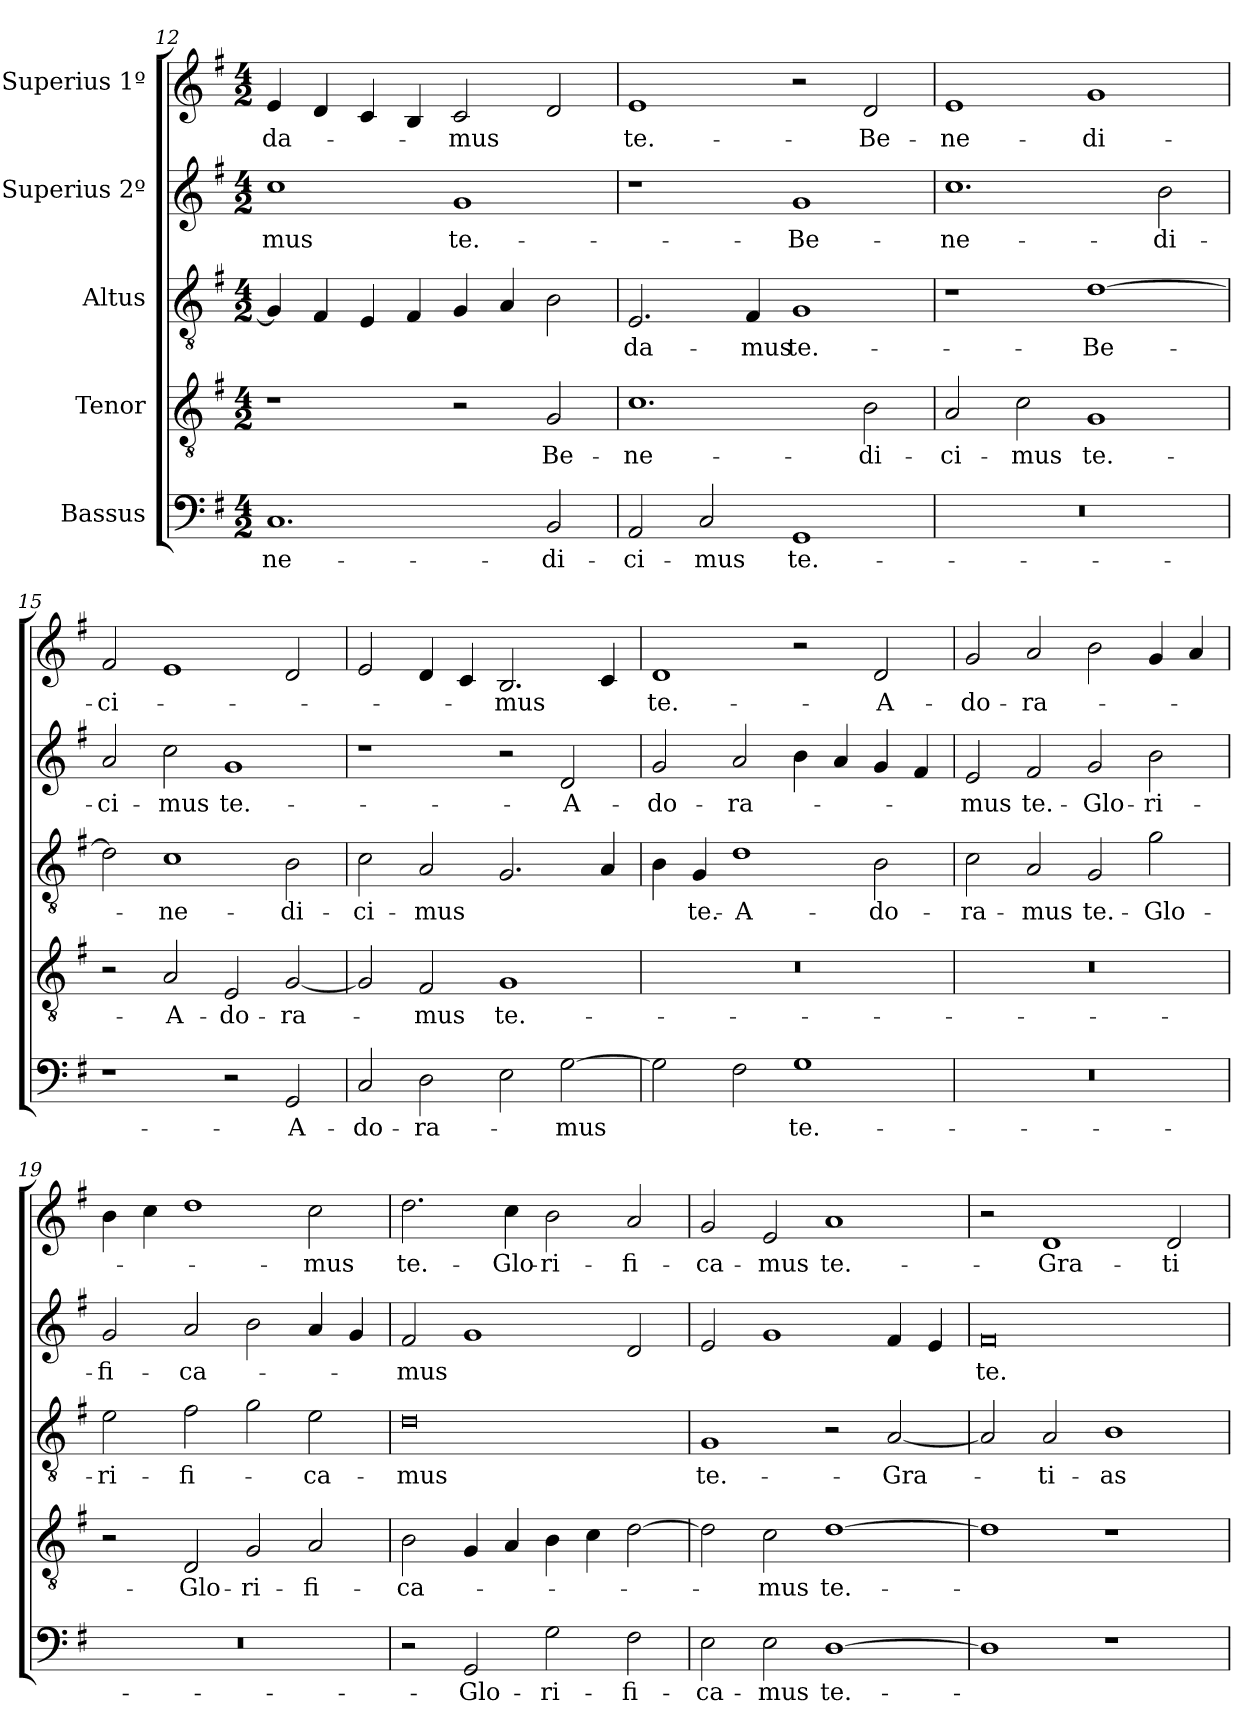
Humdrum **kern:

**kern	**text	**kern	**text	**kern	**text	**kern	**text	**kern	**text
*part5	*part5	*part4	*part4	*part3	*part3	*part2	*part2	*part1	*part1
*staff5	*staff5	*staff4	*staff4	*staff3	*staff3	*staff2	*staff2	*staff1	*staff1
*I"Bassus	*	*I"Tenor	*	*I"Altus	*	*I"Superius 2º	*	*I"Superius 1º	*
*clefF4	*	*clefGv2	*	*clefGv2	*	*clefG2	*	*clefG2	*
*k[f#]	*	*k[f#]	*	*k[f#]	*	*k[f#]	*	*k[f#]	*
*M4/2	*	*M4/2	*	*M4/2	*	*M4/2	*	*M4/2	*
=12	=12	=12	=12	=12	=12	=12	=12	=12	=12
1.C/	-ne-	1r	.	4G/]	.	1cc\	-mus	4e/	-da-
.	.	.	.	4F#/	.	.	.	4d/	.
.	.	.	.	4E/	.	.	.	4c/	.
.	.	.	.	4F#/	.	.	.	4B/	.
.	.	2r	.	4G/	.	1g/	te.-	2c/	-mus
.	.	.	.	4A/	.	.	.	.	.
2BB/	-di-	2G/	Be-	2B\	.	.	.	2d/	.
=13	=13	=13	=13	=13	=13	=13	=13	=13	=13
2AA/	-ci-	1.c\	-ne-	2.E/	-da-	1r	.	1e/	te.-
2C/	-mus	.	.	.	.	.	.	.	.
.	.	.	.	4F#/	-mus	.	.	.	.
1GG/	te.-	.	.	1G/	te.-	1g/	Be-	2r	.
.	.	2B\	-di-	.	.	.	.	2d/	Be-
=14	=14	=14	=14	=14	=14	=14	=14	=14	=14
0r	.	2A/	-ci-	1r	.	1.cc\	-ne-	1e/	-ne-
.	.	2c\	-mus	.	.	.	.	.	.
.	.	1G/	te.-	[1d\	Be-	.	.	1g/	-di-
.	.	.	.	.	.	2b\	-di-	.	.
=15	=15	=15	=15	=15	=15	=15	=15	=15	=15
1r	.	2r	.	2d\]	.	2a/	-ci-	2f#/	-ci-
.	.	2A/	A-	1c\	-ne-	2cc\	-mus	1e/	.
2r	.	2E/	-do-	.	.	1g/	te.-	.	.
2GG/	A-	[2G/	-ra-	2B\	-di-	.	.	2d/	.
=16	=16	=16	=16	=16	=16	=16	=16	=16	=16
2C/	-do-	2G/]	.	2c\	-ci-	1r	.	2e/	.
2D\	-ra-	2F#/	-mus	2A/	-mus	.	.	4d/	.
.	.	.	.	.	.	.	.	4c/	.
2E\	.	1G/	te.-	2.G/	.	2r	.	2.B/	-mus
[2G\	-mus	.	.	.	.	2d/	A-	.	.
.	.	.	.	4A/	.	.	.	4c/	.
=17	=17	=17	=17	=17	=17	=17	=17	=17	=17
2G\]	.	0r	.	4B\	.	2g/	-do-	1d/	te.-
.	.	.	.	4G/	te.-	.	.	.	.
2F#\	.	.	.	1d\	A-	2a/	-ra-	.	.
1G\	te.-	.	.	.	.	4b\	.	2r	.
.	.	.	.	.	.	4a/	.	.	.
.	.	.	.	2B\	-do-	4g/	.	2d/	A-
.	.	.	.	.	.	4f#/	.	.	.
=18	=18	=18	=18	=18	=18	=18	=18	=18	=18
0r	.	0r	.	2c\	-ra-	2e/	-mus	2g/	-do-
.	.	.	.	2A/	-mus	2f#/	te.-	2a/	-ra-
.	.	.	.	2G/	te.-	2g/	Glo-	2b\	.
.	.	.	.	2g\	Glo-	2b\	-ri-	4g/	.
.	.	.	.	.	.	.	.	4a/	.
=19	=19	=19	=19	=19	=19	=19	=19	=19	=19
0r	.	2r	.	2e\	-ri-	2g/	-fi-	4b\	.
.	.	.	.	.	.	.	.	4cc\	.
.	.	2D/	Glo-	2f#\	-fi-	2a/	-ca-	1dd\	.
.	.	2G/	-ri-	2g\	.	2b\	.	.	.
.	.	2A/	-fi-	2e\	-ca-	4a/	.	2cc\	-mus
.	.	.	.	.	.	4g/	.	.	.
=20	=20	=20	=20	=20	=20	=20	=20	=20	=20
2r	.	2B\	-ca-	0d\	-mus	2f#/	-mus	2.dd\	te.-
2GG/	Glo-	4G/	.	.	.	1g/	.	.	.
.	.	4A/	.	.	.	.	.	4cc\	Glo-
2G\	-ri-	4B\	.	.	.	.	.	2b\	-ri-
.	.	4c\	.	.	.	.	.	.	.
2F#\	-fi-	[2d\	.	.	.	2d/	.	2a/	-fi-
=21	=21	=21	=21	=21	=21	=21	=21	=21	=21
2E\	-ca-	2d\]	.	1G/	te.-	2e/	.	2g/	-ca-
2E\	-mus	2c\	-mus	.	.	1g/	.	2e/	-mus
[1D\	te.-	[1d\	te.-	2r	.	.	.	1a/	te.-
.	.	.	.	[2A/	Gra-	4f#/	.	.	.
.	.	.	.	.	.	4e/	.	.	.
=22	=22	=22	=22	=22	=22	=22	=22	=22	=22
1D\]	.	1d\]	.	2A/]	.	0f#/	te.-	2r	.
.	.	.	.	2A/	-ti-	.	.	1d/	Gra-
1r	.	1r	.	1B\	-as	.	.	.	.
.	.	.	.	.	.	.	.	2d/	-ti-
=	=	=	=	=	=	=	=	=	=
*-	*-	*-	*-	*-	*-	*-	*-	*-	*-
